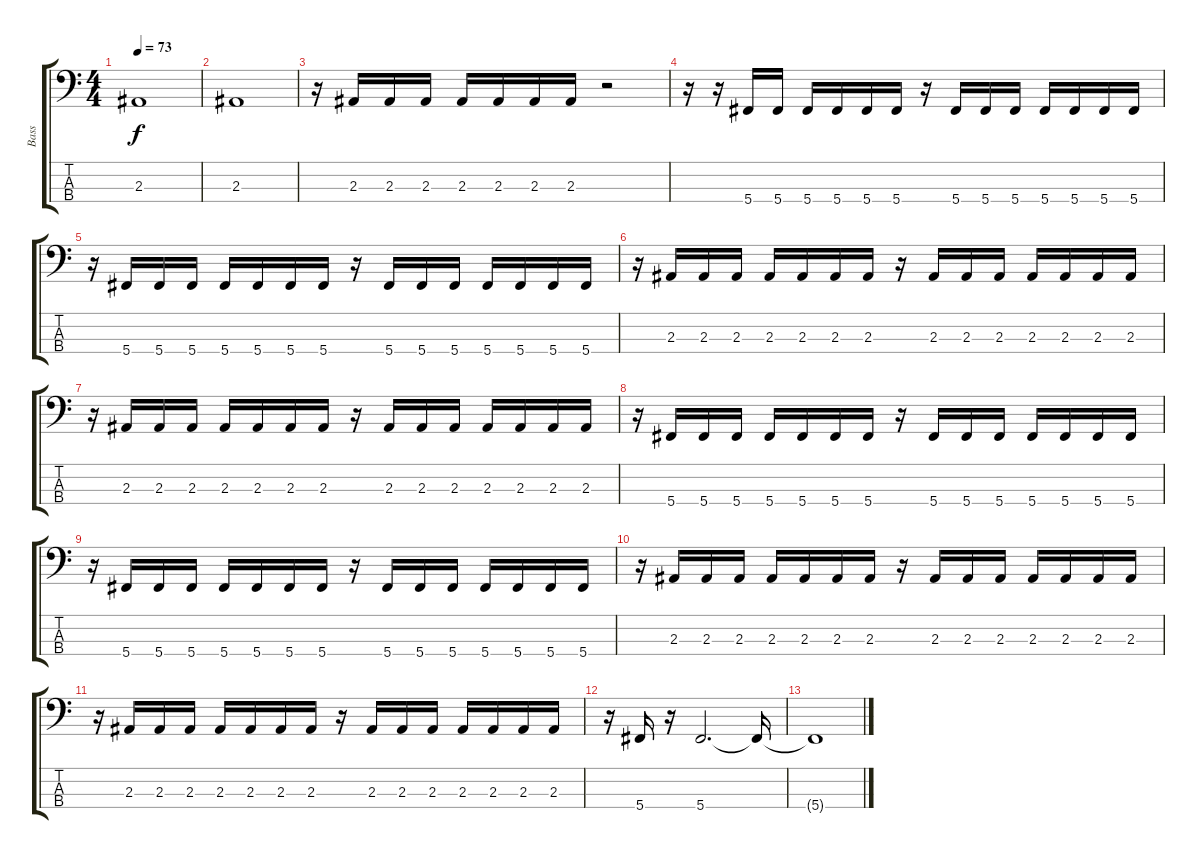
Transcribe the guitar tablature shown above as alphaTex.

\track ("Bass" "Bass") {instrument electricbasspick}
\staff {score tabs}
\tuning (Gb2 Db2 Ab1 Db1) {hide}
\ts (4 4)
\tempo 73
\clef f4
\ks c
2.3.1{dy f} |
2.3.1 |
r.16 2.3.16 2.3.16 2.3.16 2.3.16 2.3.16 2.3.16 2.3.16 r.2 |
r.16 r.16 5.4.16 5.4.16 5.4.16 5.4.16 5.4.16 5.4.16 r.16 5.4.16 5.4.16 5.4.16 5.4.16 5.4.16 5.4.16 5.4.16 |
r.16 5.4.16 5.4.16 5.4.16 5.4.16 5.4.16 5.4.16 5.4.16 r.16 5.4.16 5.4.16 5.4.16 5.4.16 5.4.16 5.4.16 5.4.16 |
r.16 2.3.16 2.3.16 2.3.16 2.3.16 2.3.16 2.3.16 2.3.16 r.16 2.3.16 2.3.16 2.3.16 2.3.16 2.3.16 2.3.16 2.3.16 |
r.16 2.3.16 2.3.16 2.3.16 2.3.16 2.3.16 2.3.16 2.3.16 r.16 2.3.16 2.3.16 2.3.16 2.3.16 2.3.16 2.3.16 2.3.16 |
r.16 5.4.16 5.4.16 5.4.16 5.4.16 5.4.16 5.4.16 5.4.16 r.16 5.4.16 5.4.16 5.4.16 5.4.16 5.4.16 5.4.16 5.4.16 |
r.16 5.4.16 5.4.16 5.4.16 5.4.16 5.4.16 5.4.16 5.4.16 r.16 5.4.16 5.4.16 5.4.16 5.4.16 5.4.16 5.4.16 5.4.16 |
r.16 2.3.16 2.3.16 2.3.16 2.3.16 2.3.16 2.3.16 2.3.16 r.16 2.3.16 2.3.16 2.3.16 2.3.16 2.3.16 2.3.16 2.3.16 |
r.16 2.3.16 2.3.16 2.3.16 2.3.16 2.3.16 2.3.16 2.3.16 r.16 2.3.16 2.3.16 2.3.16 2.3.16 2.3.16 2.3.16 2.3.16 |
r.16 5.4.16 r.16 5.4.2{d} 5.4{t}.16 |
5.4{t}.1
